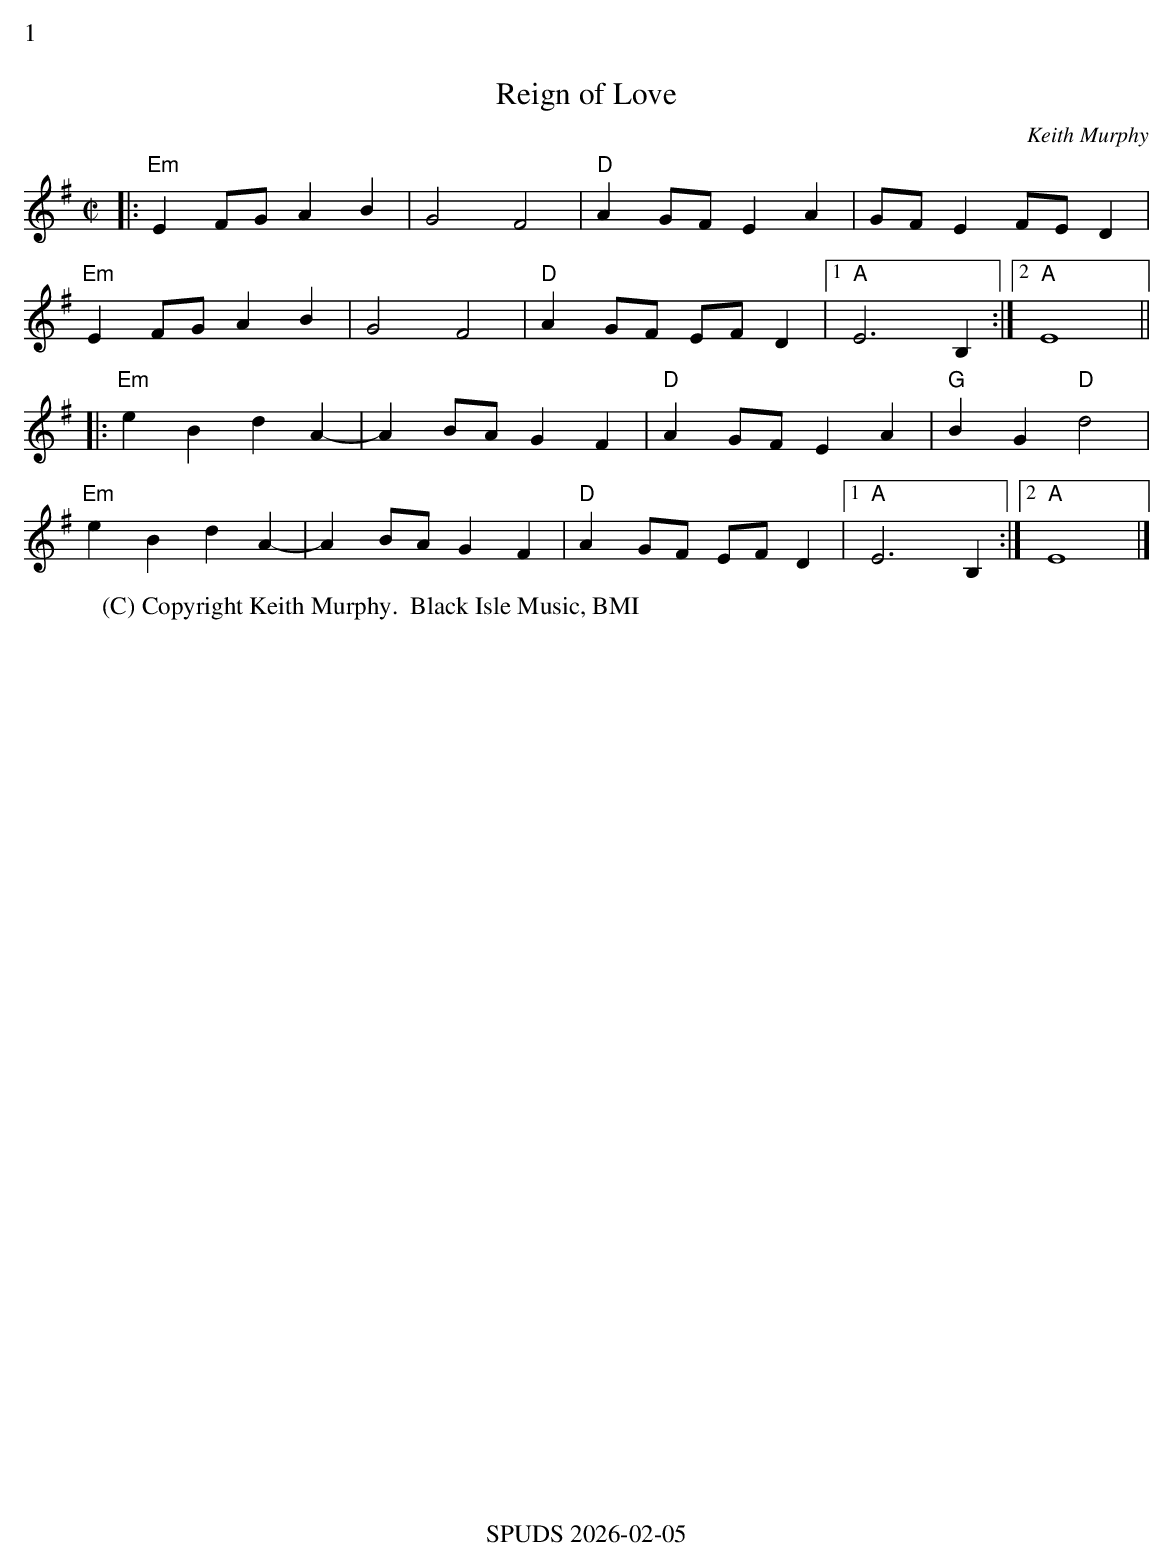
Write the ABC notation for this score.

X:1
%%text 1
T:Reign of Love
C:Keith Murphy
M:C|
K:Em
L:1/4
|:"Em"E F/2G/2 A B|G2 F2|"D"A G/2F/2 E A|G/2F/2 E F/2E/2 D|
  "Em"E F/2G/2 A B|G2 F2|"D"A G/2F/2 E/2F/2 D|1 "A" E3 B,:|2 "A" E4||
|:"Em"e B d A-|A B/2A/2 G F|"D"A G/2F/2 E A|"G"B G"D"d2|
  "Em"e B d A-|A B/2A/2 G F|"D"A G/2F/2 E/2F/2 D|1 "A" E3 B,:|2 "A" E4|]
W:(C) Copyright Keith Murphy.  Black Isle Music, BMI
